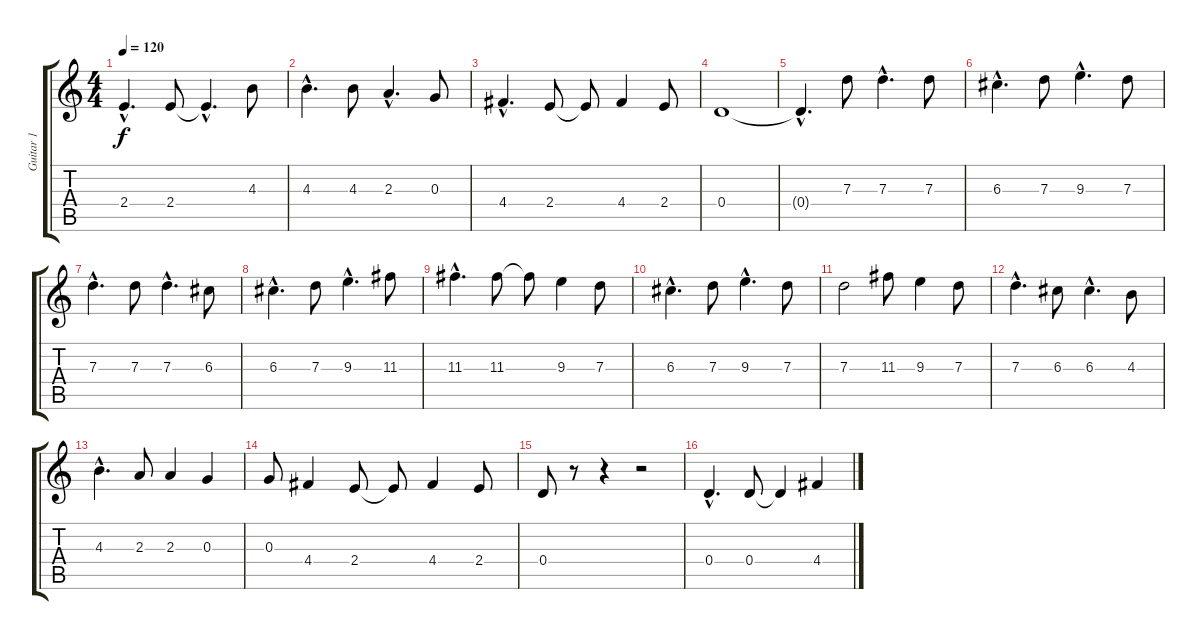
\track ("Guitar 1" "Guitar 1") {instrument acousticguitarsteel}
\staff {score tabs}
\tuning (E4 B3 G3 D3 A2 E2) {hide}
\ts (4 4)
\tempo 120
\clef g2
\ks c
2.4{hac}.4{d dy f} 2.4.8 2.4{hac t}.4{d} 4.3.8 |
4.3{hac}.4{d} 4.3.8 2.3{hac}.4{d} 0.3.8 |
4.4{hac}.4{d} 2.4.8 2.4{t}.8 4.4.4 2.4.8 |
0.4.1 |
0.4{hac t}.4{d} 7.3.8 7.3{hac}.4{d} 7.3.8 |
6.3{hac}.4{d} 7.3.8 9.3{hac}.4{d} 7.3.8 |
7.3{hac}.4{d} 7.3.8 7.3{hac}.4{d} 6.3.8 |
6.3{hac}.4{d} 7.3.8 9.3{hac}.4{d} 11.3.8 |
11.3{hac}.4{d} 11.3.8 11.3{t}.8 9.3.4 7.3.8 |
6.3{hac}.4{d} 7.3.8 9.3{hac}.4{d} 7.3.8 |
7.3.2 11.3.8 9.3.4 7.3.8 |
7.3{hac}.4{d} 6.3.8 6.3{hac}.4{d} 4.3.8 |
4.3{hac}.4{d} 2.3.8 2.3.4 0.3.4 |
0.3.8 4.4.4 2.4.8 2.4{t}.8 4.4.4 2.4.8 |
0.4.8 r.8 r.4 r.2 |
0.4{hac}.4{d} 0.4.8 0.4{t}.4 4.4.4
